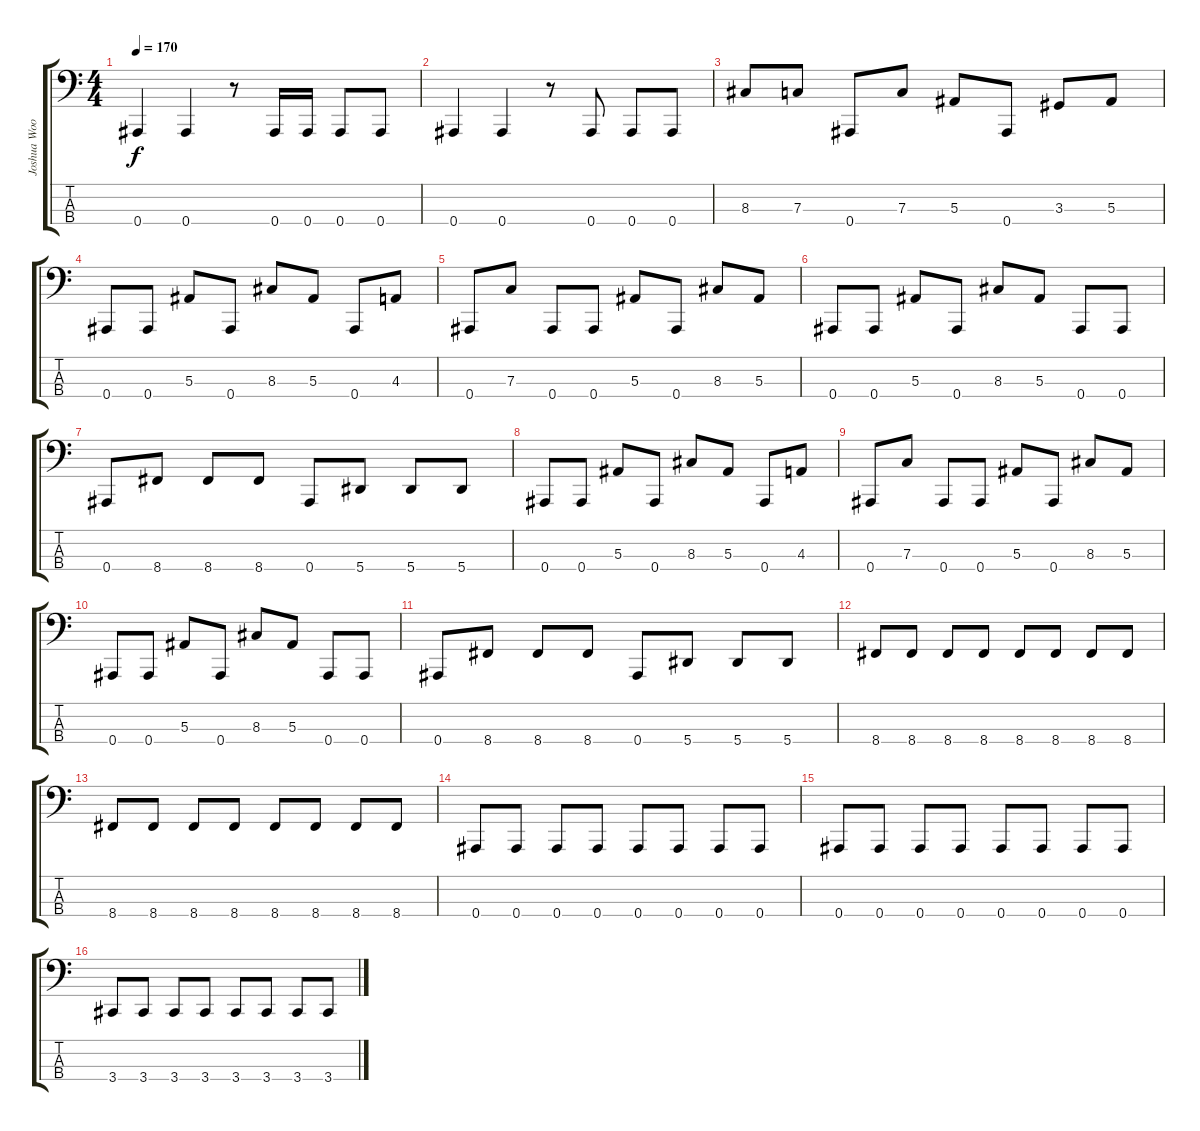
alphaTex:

\track ("Joshua Woodard - Bass" "Joshua Woo") {instrument electricbassfinger}
\staff {score tabs}
\tuning (Eb2 Bb1 F1 Bb0) {hide}
\ts (4 4)
\tempo 170
\clef f4
\ks c
0.4.4{dy f} 0.4.4 r.8 0.4.16 0.4.16 0.4.8 0.4.8 |
0.4.4 0.4.4 r.8 0.4.8 0.4.8 0.4.8 |
8.3.8 7.3.8 0.4.8 7.3.8 5.3.8 0.4.8 3.3.8 5.3.8 |
0.4.8 0.4.8 5.3.8 0.4.8 8.3.8 5.3.8 0.4.8 4.3.8 |
0.4.8 7.3.8 0.4.8 0.4.8 5.3.8 0.4.8 8.3.8 5.3.8 |
0.4.8 0.4.8 5.3.8 0.4.8 8.3.8 5.3.8 0.4.8 0.4.8 |
0.4.8 8.4.8 8.4.8 8.4.8 0.4.8 5.4.8 5.4.8 5.4.8 |
0.4.8 0.4.8 5.3.8 0.4.8 8.3.8 5.3.8 0.4.8 4.3.8 |
0.4.8 7.3.8 0.4.8 0.4.8 5.3.8 0.4.8 8.3.8 5.3.8 |
0.4.8 0.4.8 5.3.8 0.4.8 8.3.8 5.3.8 0.4.8 0.4.8 |
0.4.8 8.4.8 8.4.8 8.4.8 0.4.8 5.4.8 5.4.8 5.4.8 |
8.4.8 8.4.8 8.4.8 8.4.8 8.4.8 8.4.8 8.4.8 8.4.8 |
8.4.8 8.4.8 8.4.8 8.4.8 8.4.8 8.4.8 8.4.8 8.4.8 |
0.4.8 0.4.8 0.4.8 0.4.8 0.4.8 0.4.8 0.4.8 0.4.8 |
0.4.8 0.4.8 0.4.8 0.4.8 0.4.8 0.4.8 0.4.8 0.4.8 |
3.4.8 3.4.8 3.4.8 3.4.8 3.4.8 3.4.8 3.4.8 3.4.8
